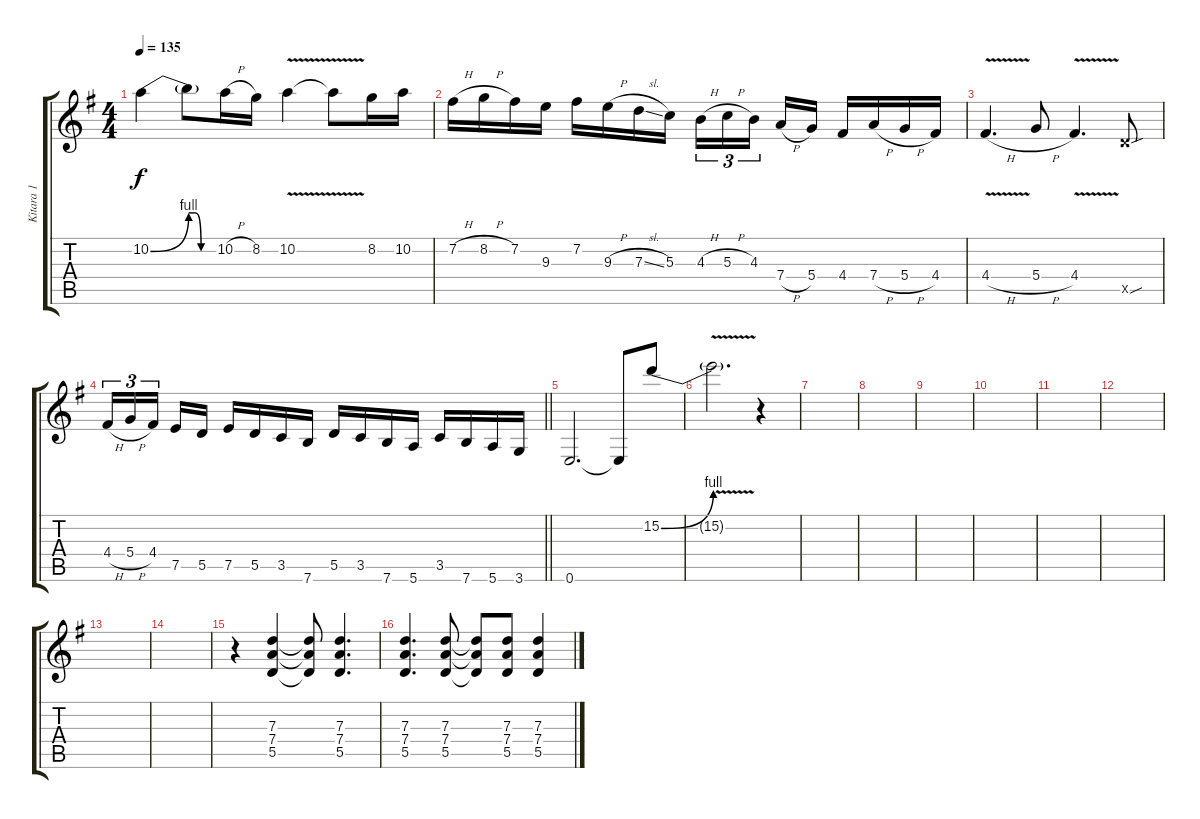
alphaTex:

\track ("Kitara 1" "Kitara 1") {instrument distortionguitar}
\staff {score tabs}
\tuning (E4 B3 G3 D3 A2 E2) {hide}
\ts (4 4)
\tempo 135
\clef g2
\ks g
10.2{be (bend 0 0 60 4)}.4{dy f} 10.2{be (custom 0 4 15 4 30 0 60 0) t}.8 10.2{h}.16 8.2.16 10.2{v}.4 10.2{t}.8 8.2.16 10.2.16 |
7.2{h}.16 8.2{h}.16 7.2.16 9.3.16 7.2.16 9.3{h}.16 7.3{sl}.16 5.3.16 4.3{h}.16{tu (3 2)} 5.3{h}.16{tu (3 2)} 4.3.16{tu (3 2) beam splitsecondary} 7.4{h}.16 5.4.16 4.4.16 7.4{h}.16 5.4{h}.16 4.4.16 |
4.4{v h}.4{d} 5.4{h}.8 4.4{v}.4{d} 5.5{sou x}.8 |
\barLineRight lightlight
4.4{h}.16{tu (3 2)} 5.4{h}.16{tu (3 2)} 4.4.16{tu (3 2) beam splitsecondary} 7.5.16 5.5.16 7.5.16 5.5.16 3.5.16 7.6.16 5.5.16 3.5.16 7.6.16 5.6.16 3.5.16 7.6.16 5.6.16 3.6.16 |
0.6.2{d} 0.6{t}.8 15.2{be (bend 0 0 60 4)}.8 |
15.2{v t}.2{d} r.4 |
|
|
|
|
|
|
|
|
r.4 (7.3 7.4 5.5).4{volume 13 balance 13 instrument distortionguitar} (7.3{t} 7.4{t} 5.5{t}).8 (7.3 7.4 5.5).4{d} |
(7.3 7.4 5.5).4{d} (7.3 7.4 5.5).8 (7.3{t} 7.4{t} 5.5{t}).8 (7.3 7.4 5.5).8 (7.3 7.4 5.5).4
